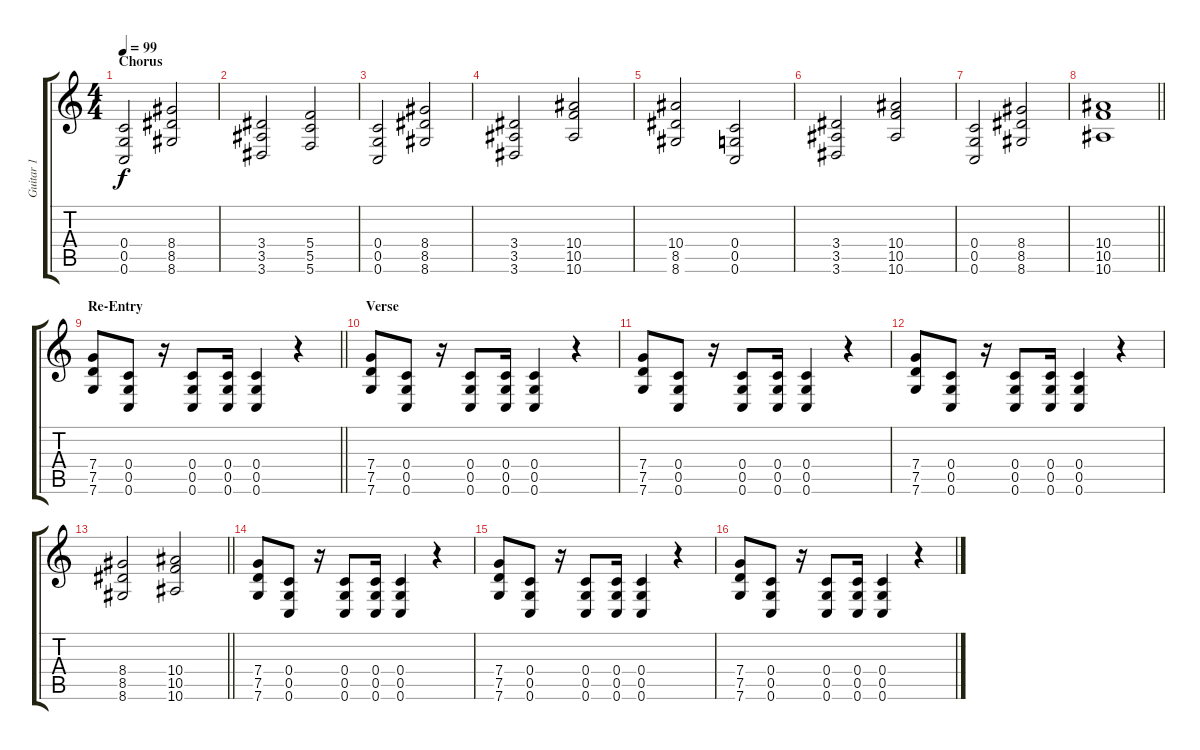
\track ("Guitar 1" "Guitar 1") {instrument distortionguitar}
\staff {score tabs}
\tuning (D4 A3 F3 C3 G2 C2) {hide}
\ts (4 4)
\section ("" "Chorus")
\tempo 99
\clef g2
\ks c
(0.4 0.5 0.6).2{dy f instrument distortionguitar} (8.4 8.5 8.6).2 |
(3.4 3.5 3.6).2 (5.4 5.5 5.6).2 |
(0.4 0.5 0.6).2 (8.4 8.5 8.6).2 |
(3.4 3.5 3.6).2 (10.4 10.5 10.6).2 |
(10.4 8.5 8.6).2 (0.4 0.5 0.6).2 |
(3.4 3.5 3.6).2 (10.4 10.5 10.6).2 |
(0.4 0.5 0.6).2 (8.4 8.5 8.6).2 |
\barLineRight lightlight
(10.4 10.5 10.6).1 |
\section ("" "Re-Entry")
\barLineRight lightlight
(7.4 7.5 7.6).8 (0.4 0.5 0.6).8 r.16 (0.4 0.5 0.6).8 (0.4 0.5 0.6).16 (0.4 0.5 0.6).4 r.4 |
\section ("" "Verse")
(7.4 7.5 7.6).8 (0.4 0.5 0.6).8 r.16 (0.4 0.5 0.6).8 (0.4 0.5 0.6).16 (0.4 0.5 0.6).4 r.4 |
(7.4 7.5 7.6).8 (0.4 0.5 0.6).8 r.16 (0.4 0.5 0.6).8 (0.4 0.5 0.6).16 (0.4 0.5 0.6).4 r.4 |
(7.4 7.5 7.6).8 (0.4 0.5 0.6).8 r.16 (0.4 0.5 0.6).8 (0.4 0.5 0.6).16 (0.4 0.5 0.6).4 r.4 |
\barLineRight lightlight
(8.4 8.5 8.6).2 (10.4 10.5 10.6).2 |
(7.4 7.5 7.6).8 (0.4 0.5 0.6).8 r.16 (0.4 0.5 0.6).8 (0.4 0.5 0.6).16 (0.4 0.5 0.6).4 r.4 |
(7.4 7.5 7.6).8 (0.4 0.5 0.6).8 r.16 (0.4 0.5 0.6).8 (0.4 0.5 0.6).16 (0.4 0.5 0.6).4 r.4 |
(7.4 7.5 7.6).8 (0.4 0.5 0.6).8 r.16 (0.4 0.5 0.6).8 (0.4 0.5 0.6).16 (0.4 0.5 0.6).4 r.4
